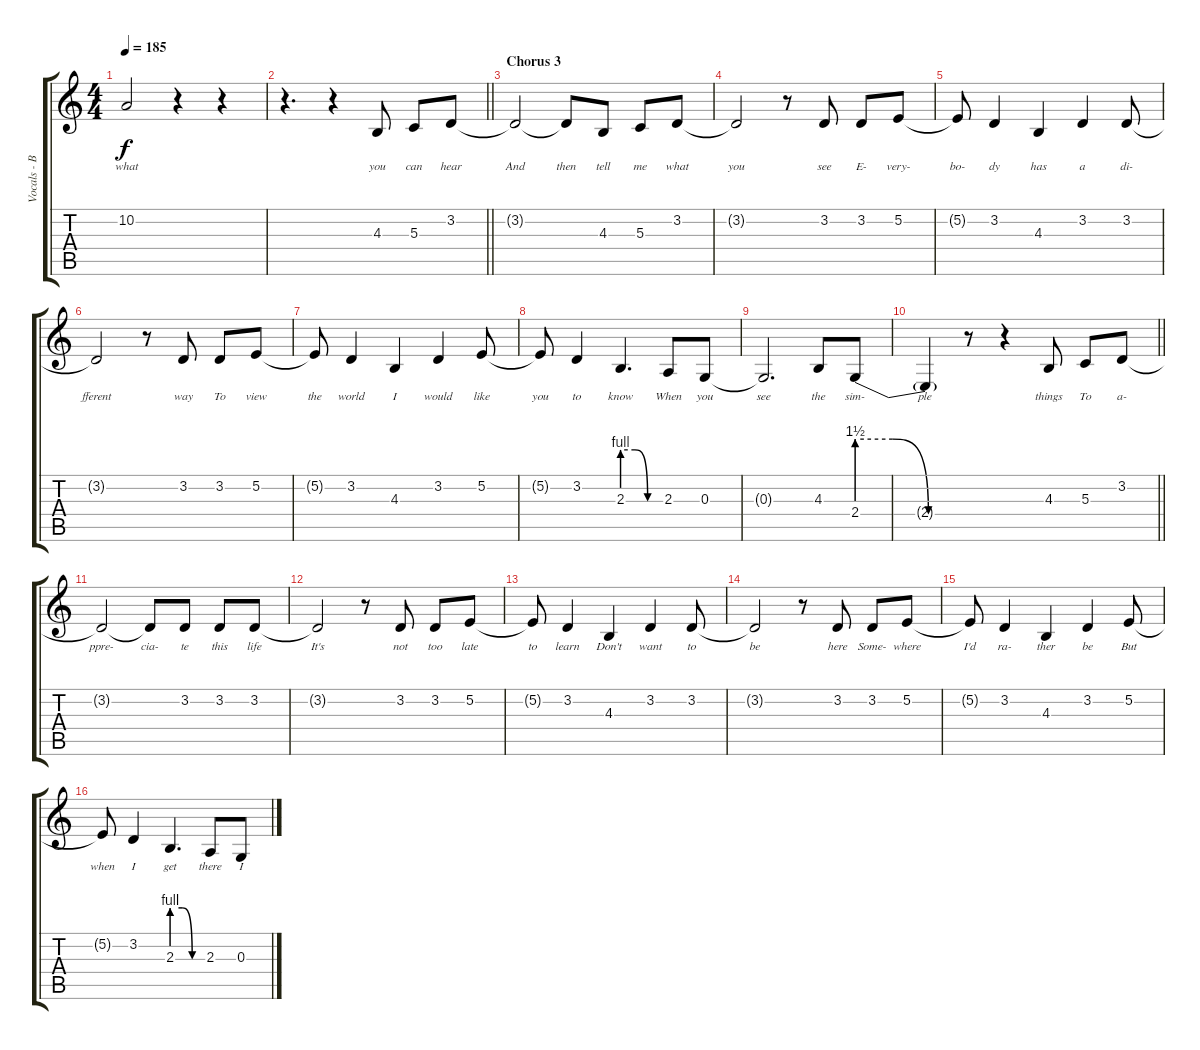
\track ("Vocals - Bruce" "Vocals - B") {instrument lead2sawtooth}
\staff {score tabs}
\tuning (E4 B3 G3 D3 A2 E2) {hide}
\ts (4 4)
\tempo 185
\clef g2
\ks c
10.2{t}.2{lyrics (0 "what") lyrics (1 "") lyrics (2 "") lyrics (3 "") lyrics (4 "") dy f} r.4 r.4 |
\barLineRight lightlight
r.4{d} r.4 4.3.8{lyrics (0 "you") lyrics (1 "") lyrics (2 "") lyrics (3 "") lyrics (4 "")} 5.3.8{lyrics (0 "can") lyrics (1 "") lyrics (2 "") lyrics (3 "") lyrics (4 "")} 3.2.8{lyrics (0 "hear") lyrics (1 "") lyrics (2 "") lyrics (3 "") lyrics (4 "")} |
\section ("" "Chorus 3")
3.2{t}.2{lyrics (0 "And") lyrics (1 "") lyrics (2 "") lyrics (3 "") lyrics (4 "")} 3.2{t}.8{lyrics (0 "then") lyrics (1 "") lyrics (2 "") lyrics (3 "") lyrics (4 "")} 4.3.8{lyrics (0 "tell") lyrics (1 "") lyrics (2 "") lyrics (3 "") lyrics (4 "")} 5.3.8{lyrics (0 "me") lyrics (1 "") lyrics (2 "") lyrics (3 "") lyrics (4 "")} 3.2.8{lyrics (0 "what") lyrics (1 "") lyrics (2 "") lyrics (3 "") lyrics (4 "")} |
3.2{t}.2{lyrics (0 "you") lyrics (1 "") lyrics (2 "") lyrics (3 "") lyrics (4 "")} r.8 3.2.8{lyrics (0 "see") lyrics (1 "") lyrics (2 "") lyrics (3 "") lyrics (4 "")} 3.2.8{lyrics (0 "E-") lyrics (1 "") lyrics (2 "") lyrics (3 "") lyrics (4 "")} 5.2.8{lyrics (0 "very-") lyrics (1 "") lyrics (2 "") lyrics (3 "") lyrics (4 "")} |
5.2{t}.8{lyrics (0 "bo-") lyrics (1 "") lyrics (2 "") lyrics (3 "") lyrics (4 "")} 3.2.4{lyrics (0 "dy") lyrics (1 "") lyrics (2 "") lyrics (3 "") lyrics (4 "")} 4.3.4{lyrics (0 "has") lyrics (1 "") lyrics (2 "") lyrics (3 "") lyrics (4 "")} 3.2.4{lyrics (0 "a") lyrics (1 "") lyrics (2 "") lyrics (3 "") lyrics (4 "")} 3.2.8{lyrics (0 "di-") lyrics (1 "") lyrics (2 "") lyrics (3 "") lyrics (4 "")} |
3.2{t}.2{lyrics (0 "fferent") lyrics (1 "") lyrics (2 "") lyrics (3 "") lyrics (4 "")} r.8 3.2.8{lyrics (0 "way") lyrics (1 "") lyrics (2 "") lyrics (3 "") lyrics (4 "")} 3.2.8{lyrics (0 "To") lyrics (1 "") lyrics (2 "") lyrics (3 "") lyrics (4 "")} 5.2.8{lyrics (0 "view") lyrics (1 "") lyrics (2 "") lyrics (3 "") lyrics (4 "")} |
5.2{t}.8{lyrics (0 "the") lyrics (1 "") lyrics (2 "") lyrics (3 "") lyrics (4 "")} 3.2.4{lyrics (0 "world") lyrics (1 "") lyrics (2 "") lyrics (3 "") lyrics (4 "")} 4.3.4{lyrics (0 "I") lyrics (1 "") lyrics (2 "") lyrics (3 "") lyrics (4 "")} 3.2.4{lyrics (0 "would") lyrics (1 "") lyrics (2 "") lyrics (3 "") lyrics (4 "")} 5.2.8{lyrics (0 "like") lyrics (1 "") lyrics (2 "") lyrics (3 "") lyrics (4 "")} |
5.2{t}.8{lyrics (0 "you") lyrics (1 "") lyrics (2 "") lyrics (3 "") lyrics (4 "")} 3.2.4{lyrics (0 "to") lyrics (1 "") lyrics (2 "") lyrics (3 "") lyrics (4 "")} 2.3{be (custom 0 4 20 4 40 0 60 0)}.4{d lyrics (0 "know") lyrics (1 "") lyrics (2 "") lyrics (3 "") lyrics (4 "")} 2.3.8{lyrics (0 "When") lyrics (1 "") lyrics (2 "") lyrics (3 "") lyrics (4 "")} 0.3.8{lyrics (0 "you") lyrics (1 "") lyrics (2 "") lyrics (3 "") lyrics (4 "")} |
0.3{t}.2{d lyrics (0 "see") lyrics (1 "") lyrics (2 "") lyrics (3 "") lyrics (4 "")} 4.3.8{lyrics (0 "the") lyrics (1 "") lyrics (2 "") lyrics (3 "") lyrics (4 "")} 2.4{be (custom 0 6 20 6 40 0 60 0)}.8{lyrics (0 "sim-") lyrics (1 "") lyrics (2 "") lyrics (3 "") lyrics (4 "")} |
\barLineRight lightlight
2.4{t}.4{lyrics (0 "ple") lyrics (1 "") lyrics (2 "") lyrics (3 "") lyrics (4 "")} r.8 r.4 4.3.8{lyrics (0 "things") lyrics (1 "") lyrics (2 "") lyrics (3 "") lyrics (4 "")} 5.3.8{lyrics (0 "To") lyrics (1 "") lyrics (2 "") lyrics (3 "") lyrics (4 "")} 3.2.8{lyrics (0 "a-") lyrics (1 "") lyrics (2 "") lyrics (3 "") lyrics (4 "")} |
\section ("" "")
3.2{t}.2{lyrics (0 "ppre-") lyrics (1 "") lyrics (2 "") lyrics (3 "") lyrics (4 "")} 3.2{t}.8{lyrics (0 "cia-") lyrics (1 "") lyrics (2 "") lyrics (3 "") lyrics (4 "")} 3.2.8{lyrics (0 "te") lyrics (1 "") lyrics (2 "") lyrics (3 "") lyrics (4 "")} 3.2.8{lyrics (0 "this") lyrics (1 "") lyrics (2 "") lyrics (3 "") lyrics (4 "")} 3.2.8{lyrics (0 "life") lyrics (1 "") lyrics (2 "") lyrics (3 "") lyrics (4 "")} |
3.2{t}.2{lyrics (0 "It's") lyrics (1 "") lyrics (2 "") lyrics (3 "") lyrics (4 "")} r.8 3.2.8{lyrics (0 "not") lyrics (1 "") lyrics (2 "") lyrics (3 "") lyrics (4 "")} 3.2.8{lyrics (0 "too") lyrics (1 "") lyrics (2 "") lyrics (3 "") lyrics (4 "")} 5.2.8{lyrics (0 "late") lyrics (1 "") lyrics (2 "") lyrics (3 "") lyrics (4 "")} |
5.2{t}.8{lyrics (0 "to") lyrics (1 "") lyrics (2 "") lyrics (3 "") lyrics (4 "")} 3.2.4{lyrics (0 "learn") lyrics (1 "") lyrics (2 "") lyrics (3 "") lyrics (4 "")} 4.3.4{lyrics (0 "Don't") lyrics (1 "") lyrics (2 "") lyrics (3 "") lyrics (4 "")} 3.2.4{lyrics (0 "want") lyrics (1 "") lyrics (2 "") lyrics (3 "") lyrics (4 "")} 3.2.8{lyrics (0 "to") lyrics (1 "") lyrics (2 "") lyrics (3 "") lyrics (4 "")} |
3.2{t}.2{lyrics (0 "be") lyrics (1 "") lyrics (2 "") lyrics (3 "") lyrics (4 "")} r.8 3.2.8{lyrics (0 "here") lyrics (1 "") lyrics (2 "") lyrics (3 "") lyrics (4 "")} 3.2.8{lyrics (0 "Some-") lyrics (1 "") lyrics (2 "") lyrics (3 "") lyrics (4 "")} 5.2.8{lyrics (0 "where") lyrics (1 "") lyrics (2 "") lyrics (3 "") lyrics (4 "")} |
5.2{t}.8{lyrics (0 "I'd") lyrics (1 "") lyrics (2 "") lyrics (3 "") lyrics (4 "")} 3.2.4{lyrics (0 "ra-") lyrics (1 "") lyrics (2 "") lyrics (3 "") lyrics (4 "")} 4.3.4{lyrics (0 "ther") lyrics (1 "") lyrics (2 "") lyrics (3 "") lyrics (4 "")} 3.2.4{lyrics (0 "be") lyrics (1 "") lyrics (2 "") lyrics (3 "") lyrics (4 "")} 5.2.8{lyrics (0 "But") lyrics (1 "") lyrics (2 "") lyrics (3 "") lyrics (4 "")} |
5.2{t}.8{lyrics (0 "when") lyrics (1 "") lyrics (2 "") lyrics (3 "") lyrics (4 "")} 3.2.4{lyrics (0 "I") lyrics (1 "") lyrics (2 "") lyrics (3 "") lyrics (4 "")} 2.3{be (custom 0 4 20 4 40 0 60 0)}.4{d lyrics (0 "get") lyrics (1 "") lyrics (2 "") lyrics (3 "") lyrics (4 "")} 2.3.8{lyrics (0 "there") lyrics (1 "") lyrics (2 "") lyrics (3 "") lyrics (4 "")} 0.3.8{lyrics (0 "I") lyrics (1 "") lyrics (2 "") lyrics (3 "") lyrics (4 "")}
